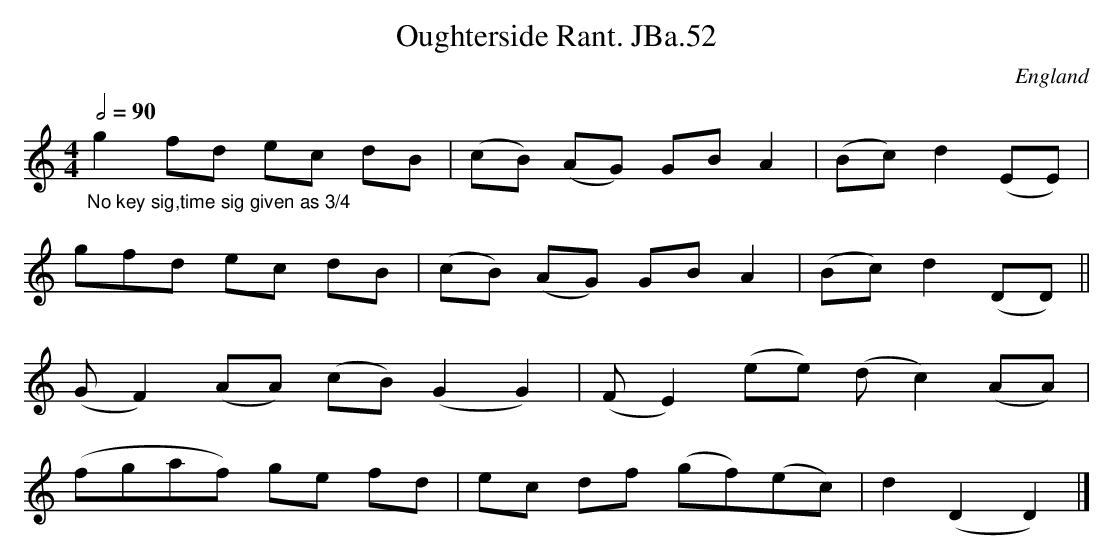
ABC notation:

X:1
T:Oughterside Rant. JBa.52
M:4/4
L:1/8
Q:1/2=90
O:England
K:C major
"_No key sig,time sig given as 3/4"
g2 fd ec dB | (cB) (AG) GB A2 | (Bc) d2 (EE) |!
gfd ec dB | (cB) (AG) GB A2 | (Bc) d2 (DD) ||!
(GF2) (AA) (cB) (G2G2) |(FE2) (ee) (dc2) (AA) |!
(fgaf) ge fd | ec df (gf)(ec) | d2 (D2D2) |]
